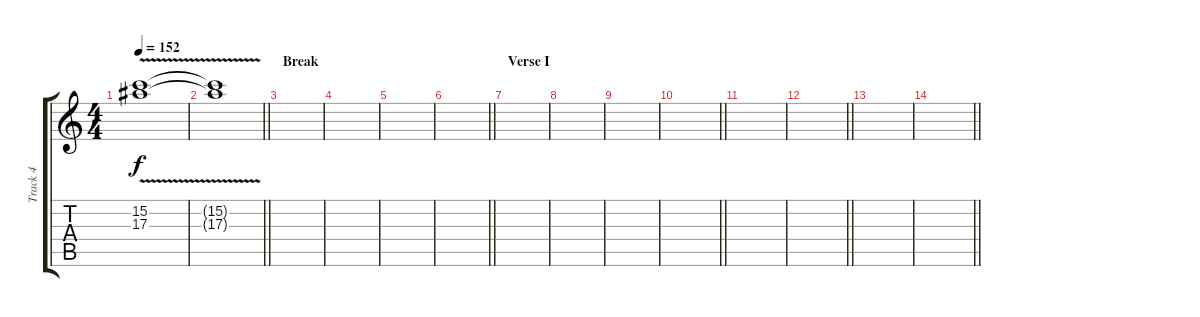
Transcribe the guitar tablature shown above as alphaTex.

\track ("Track 4" "Track 4") {instrument distortionguitar}
\staff {score tabs}
\tuning (D4 A3 F3 C3 G2 C2) {hide}
\ts (4 4)
\tempo 152
\clef g2
\ks c
(15.2{v t} 17.3{v t}).1{dy f} |
\barLineRight lightlight
(15.2{v t} 17.3{v t}).1 |
\section ("" "Break")
|
|
|
\barLineRight lightlight
|
\section ("" "Verse I")
|
|
|
\barLineRight lightlight
|
|
\barLineRight lightlight
|
|
\barLineRight lightlight
